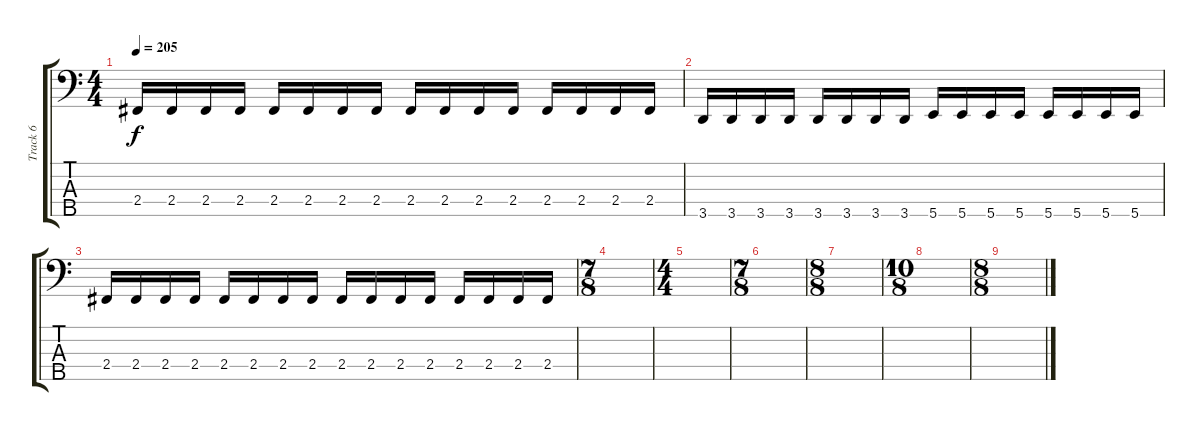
\track ("Track 6" "Track 6") {instrument electricbasspick}
\staff {score tabs}
\tuning (G2 D2 A1 E1 B0) {hide}
\ts (4 4)
\tempo 205
\clef f4
\ks c
2.4.16{dy f} 2.4.16 2.4.16 2.4.16 2.4.16 2.4.16 2.4.16 2.4.16 2.4.16 2.4.16 2.4.16 2.4.16 2.4.16 2.4.16 2.4.16 2.4.16 |
3.5.16 3.5.16 3.5.16 3.5.16 3.5.16 3.5.16 3.5.16 3.5.16 5.5.16 5.5.16 5.5.16 5.5.16 5.5.16 5.5.16 5.5.16 5.5.16 |
2.4.16 2.4.16 2.4.16 2.4.16 2.4.16 2.4.16 2.4.16 2.4.16 2.4.16 2.4.16 2.4.16 2.4.16 2.4.16 2.4.16 2.4.16 2.4.16 |
\ts (7 8)
|
\ts (4 4)
|
\ts (7 8)
|
\ts (8 8)
|
\ts (10 8)
|
\ts (8 8)
